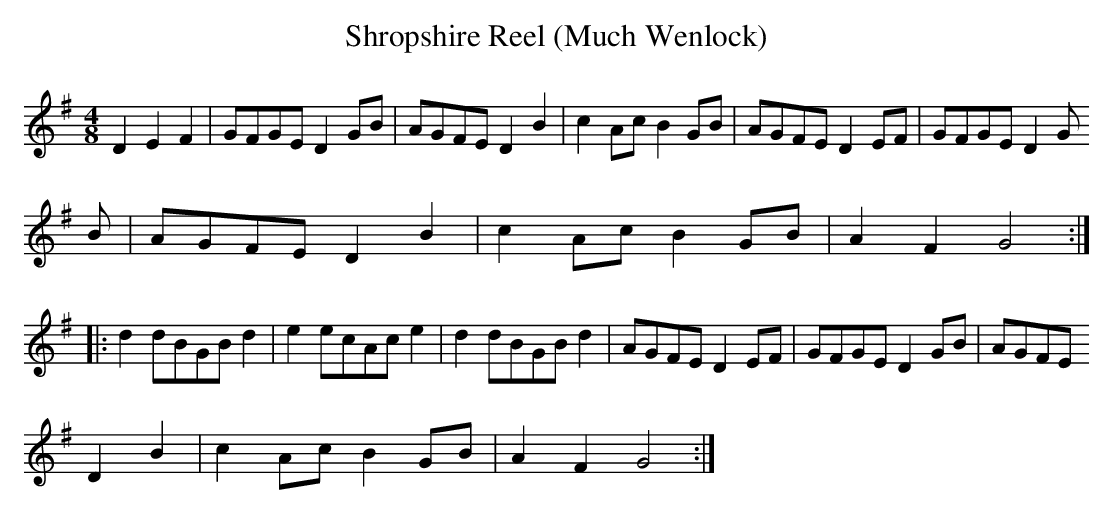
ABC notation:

X:1
T:Shropshire Reel (Much Wenlock)
M:4/8
L:1/8
K:G
D2 E2 F2 | GFGE D2 GB| AGFE D2 B2 | c2 Ac B2 GB | AGFE D2 EF | GFGE D2 G
B | AGFE D2 B2 | c2 Ac B2 GB | A2 F2 G4 :|
|: d2 dBGB d2 | e2 ecAc e2 | d2 dBGB d2 | AGFE D2 EF | GFGE D2 GB | AGFE
 D2 B2 | c2 Ac B2 GB | A2 F2 G4 :|
